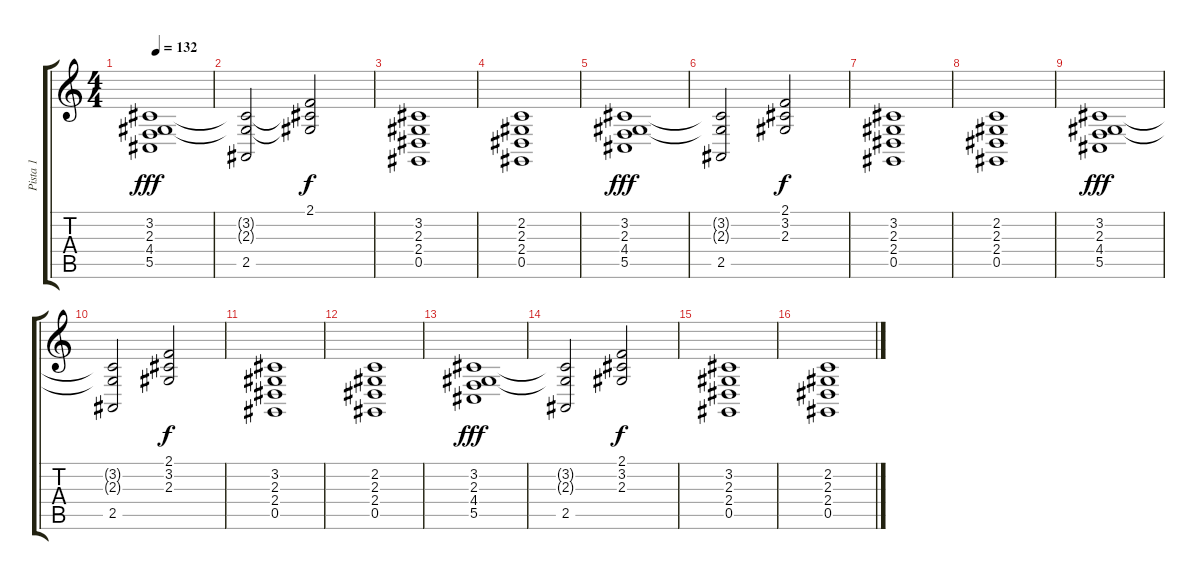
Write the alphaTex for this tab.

\track ("Pista 1" "Pista 1") {instrument stringensemble1}
\staff {score tabs}
\tuning (Eb4 Bb3 Gb3 Db3 Ab2 Eb2) {hide}
\ts (4 4)
\tempo 132
\clef g2
\ks c
(3.2 2.3 4.4 5.5).1{dy fff} |
(3.2{t} 2.3{t} 2.5).2 (2.1 3.2{t} 2.3{t}).2{dy f} |
(3.2 2.3 2.4 0.5).1 |
(2.2 2.3 2.4 0.5).1 |
(3.2 2.3 4.4 5.5).1{dy fff} |
(3.2{t} 2.3{t} 2.5).2 (2.1 3.2 2.3).2{dy f} |
(3.2 2.3 2.4 0.5).1 |
(2.2 2.3 2.4 0.5).1 |
(3.2 2.3 4.4 5.5).1{dy fff} |
(3.2{t} 2.3{t} 2.5).2 (2.1 3.2 2.3).2{dy f} |
(3.2 2.3 2.4 0.5).1 |
(2.2 2.3 2.4 0.5).1 |
(3.2 2.3 4.4 5.5).1{dy fff} |
(3.2{t} 2.3{t} 2.5).2 (2.1 3.2 2.3).2{dy f} |
(3.2 2.3 2.4 0.5).1 |
(2.2 2.3 2.4 0.5).1
